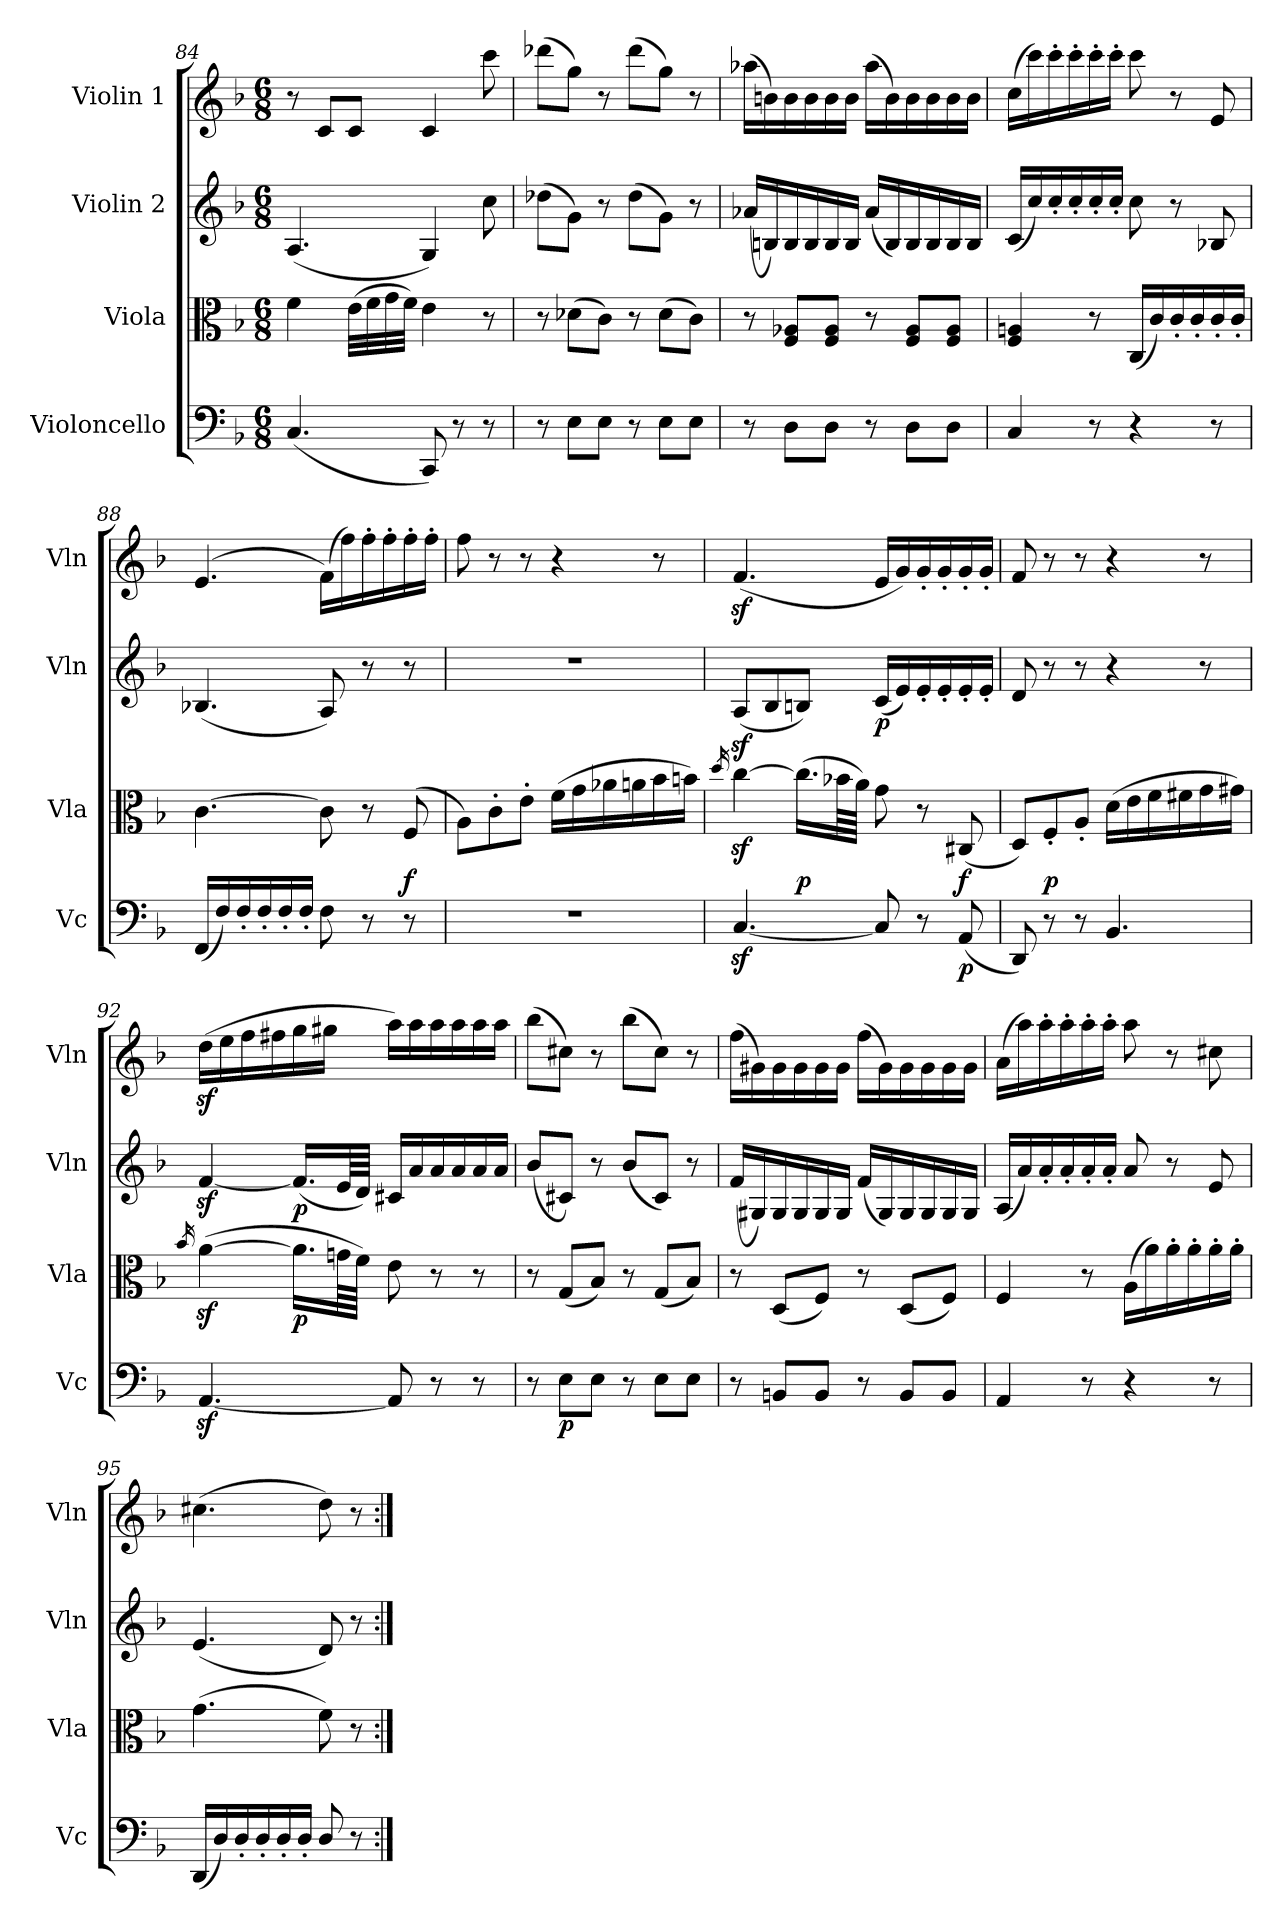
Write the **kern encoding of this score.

**kern	**dynam	**kern	**dynam	**kern	**dynam	**kern
*part4	*part4	*part3	*part3	*part2	*part2	*part1
*staff4	*staff4	*staff3	*staff3	*staff2	*staff2	*staff1
*I"Violoncello	*	*I"Viola	*	*I"Violin 2	*	*I"Violin 1
*I'Vc	*	*I'Vla	*	*I'Vln	*	*I'Vln
*clefF4	*	*clefC3	*	*clefG2	*	*clefG2
*k[b-]	*	*k[b-]	*	*k[b-]	*	*k[b-]
*M6/8	*	*M6/8	*	*M6/8	*	*M6/8
=84	=84	=84	=84	=84	=84	=84
(<4.C/	.	4f\	.	(<4.A/	.	8r
.	.	.	.	.	.	8c/L
.	.	(>32e\LLL	.	.	.	8c/J
.	.	32f\	.	.	.	.
.	.	32g\	.	.	.	.
.	.	32f\JJJ)	.	.	.	.
8CC/)	.	4e\	.	4G/)	.	4c/
8r	.	.	.	.	.	.
8r	.	8r	.	8cc\	.	8ccc\
=85	=85	=85	=85	=85	=85	=85
8r	.	8r	.	(>8dd-X\L	.	(>8ddd-X\L
8E\L	.	(>8d-X\L	.	8g\J)	.	8gg\J)
8E\J	.	8c\J)	.	8r	.	8r
8r	.	8r	.	(>8dd-\L	.	(>8ddd-\L
8E\L	.	(>8d-\L	.	8g\J)	.	8gg\J)
8E\J	.	8c\J)	.	8r	.	8r
=86	=86	=86	=86	=86	=86	=86
8r	.	8r	.	(<16a-X/LL	.	(>16aa-X\LL
.	.	.	.	16Bn/)	.	16bn\)
8D\L	.	8F/ 8A-X/L	.	16B/	.	16b\
.	.	.	.	16B/	.	16b\
8D\J	.	8F/ 8A-/J	.	16B/	.	16b\
.	.	.	.	16B/JJ	.	16b\JJ
8r	.	8r	.	(<16a-/LL	.	(>16aa-\LL
.	.	.	.	16B/)	.	16b\)
8D\L	.	8F/ 8A-/L	.	16B/	.	16b\
.	.	.	.	16B/	.	16b\
8D\J	.	8F/ 8A-/J	.	16B/	.	16b\
.	.	.	.	16B/JJ	.	16b\JJ
=87	=87	=87	=87	=87	=87	=87
4C/	.	4F/ 4An/	.	(<16c/LL	.	(>16cc\LL
.	.	.	.	16cc/)	.	16ccc\)
.	.	.	.	16cc'/	.	16ccc'\
.	.	.	.	16cc'/	.	16ccc'\
8r	.	8r	.	16cc'/	.	16ccc'\
.	.	.	.	16cc'/JJ	.	16ccc'\JJ
4r	.	(<16C/LL	.	8cc\	.	8ccc\
.	.	16c/)	.	.	.	.
.	.	16c'/	.	8r	.	8r
.	.	16c'/	.	.	.	.
8r	.	16c'/	.	8B-X/	.	8e/
.	.	16c'/JJ	.	.	.	.
=88	=88	=88	=88	=88	=88	=88
(<16FF/LL	.	[4.c\	.	(<4.B-X/	.	(<4.e/
16F/)	.	.	.	.	.	.
16F'/	.	.	.	.	.	.
16F'/	.	.	.	.	.	.
16F'/	.	.	.	.	.	.
16F'/JJ	.	.	.	.	.	.
8F\	.	8c\]	.	8A/)	.	(>16f\LL)
.	.	.	.	.	.	16ff\)
8r	.	8r	.	8r	.	16ff'\
.	.	.	.	.	.	16ff'\
!	!	!	!LO:DY:b	!	!	!
8r	.	(<8F/	f	8r	.	16ff'\
.	.	.	.	.	.	16ff'\JJ
=89	=89	=89	=89	=89	=89	=89
2.r	.	8A\L)	.	2.r	.	8ff\
.	.	8c'\	.	.	.	8r
.	.	8e'\J	.	.	.	8r
.	.	(>16f\LL	.	.	.	4r
.	.	16g\	.	.	.	.
.	.	16a-X\	.	.	.	.
.	.	16an\	.	.	.	.
.	.	16b-\	.	.	.	8r
.	.	16bn\JJ)	.	.	.	.
=90	=90	=90	=90	=90	=90	=90
.	.	16qdd/	.	.	.	.
[4.Cz</	.	[4ccz<\	.	(<8Az</L	.	(<4.fz</
.	.	.	.	8B-/	.	.
!	!	!	!LO:DY:b	!	!	!
.	.	(>16.cc\LL]	p	8Bn/J)	.	.
.	.	64b-X\LL	.	.	.	.
.	.	64a\JJJJ)	.	.	.	.
!	!	!	!	!	!LO:DY:b	!
8C/]	.	8g\	.	(<16c/LL	p	16e/LL
.	.	.	.	16e/)	.	16g/)
8r	.	8r	.	16e'/	.	16g'/
.	.	.	.	16e'/	.	16g'/
!	!LO:DY:b	!	!LO:DY:b	!	!	!
(<8AA/	p	(<8C#X/	f	16e'/	.	16g'/
.	.	.	.	16e'/JJ	.	16g'/JJ
=91	=91	=91	=91	=91	=91	=91
8DD/)	.	8D/L)	.	8d/	.	8f/
!	!	!	!LO:DY:b	!	!	!
8r	.	8F'/	p	8r	.	8r
8r	.	8A'/J	.	8r	.	8r
4.BB-/	.	(>16d\LL	.	4r	.	4r
.	.	16e\	.	.	.	.
.	.	16f\	.	.	.	.
.	.	16f#X\	.	.	.	.
.	.	16g\	.	8r	.	8r
.	.	16g#X\JJ)	.	.	.	.
=92	=92	=92	=92	=92	=92	=92
.	.	16qb-/	.	.	.	.
[4.AAz</	.	(>[4az<\	.	[4fz</	.	(>16ddz<\LL
.	.	.	.	.	.	16ee\
.	.	.	.	.	.	16ff\
.	.	.	.	.	.	16ff#X\
!	!	!	!LO:DY:b	!	!LO:DY:b	!
.	.	16.a\LL]	p	(<16.f/LL]	p	16gg\
.	.	.	.	.	.	16gg#X\JJ
.	.	64gn\LL	.	64e/LL	.	.
.	.	64f\JJJJ)	.	64d/JJJJ)	.	.
8AA/]	.	8e\	.	16c#X/LL	.	16aa\LL)
.	.	.	.	16a/	.	16aa\
8r	.	8r	.	16a/	.	16aa\
.	.	.	.	16a/	.	16aa\
8r	.	8r	.	16a/	.	16aa\
.	.	.	.	16a/JJ	.	16aa\JJ
=93	=93	=93	=93	=93	=93	=93
8r	.	8r	.	(<8b-/L	.	(>8bb-\L
!	!LO:DY:b	!	!	!	!	!
8E\L	p	(<8G/L	.	8c#X/J)	.	8cc#X\J)
8E\J	.	8B-/J)	.	8r	.	8r
8r	.	8r	.	(<8b-/L	.	(>8bb-\L
8E\L	.	(<8G/L	.	8c#/J)	.	8cc#\J)
8E\J	.	8B-/J)	.	8r	.	8r
=94	=94	=94	=94	=94	=94	=94
8r	.	8r	.	(<16f/LL	.	(>16ff\LL
.	.	.	.	16G#X/)	.	16g#X\)
8BBn/L	.	(<8D/L	.	16G#/	.	16g#\
.	.	.	.	16G#/	.	16g#\
8BB/J	.	8F/J)	.	16G#/	.	16g#\
.	.	.	.	16G#/JJ	.	16g#\JJ
8r	.	8r	.	(<16f/LL	.	(>16ff\LL
.	.	.	.	16G#/)	.	16g#\)
8BB/L	.	(<8D/L	.	16G#/	.	16g#\
.	.	.	.	16G#/	.	16g#\
8BB/J	.	8F/J)	.	16G#/	.	16g#\
.	.	.	.	16G#/JJ	.	16g#\JJ
=95	=95	=95	=95	=95	=95	=95
4AA/	.	4F/	.	(<16A/LL	.	(>16a\LL
.	.	.	.	16a/)	.	16aa\)
.	.	.	.	16a'/	.	16aa'\
.	.	.	.	16a'/	.	16aa'\
8r	.	8r	.	16a'/	.	16aa'\
.	.	.	.	16a'/JJ	.	16aa'\JJ
4r	.	(>16A\LL	.	8a/	.	8aa\
.	.	16a\)	.	.	.	.
.	.	16a'\	.	8r	.	8r
.	.	16a'\	.	.	.	.
8r	.	16a'\	.	8e/	.	8cc#X\
.	.	16a'\JJ	.	.	.	.
=95X16	=95X16	=95X16	=95X16	=95X16	=95X16	=95X16
(<16DD/LL	.	(>4.g\	.	(<4.e/	.	(>4.cc#X\
16D/)	.	.	.	.	.	.
16D'/	.	.	.	.	.	.
16D'/	.	.	.	.	.	.
16D'/	.	.	.	.	.	.
16D'/JJ	.	.	.	.	.	.
8D/	.	8f\)	.	8d/)	.	8dd\)
8r	.	8r	.	8r	.	8r
=:|!	=:|!	=:|!	=:|!	=:|!	=:|!	=:|!
*-	*-	*-	*-	*-	*-	*-
